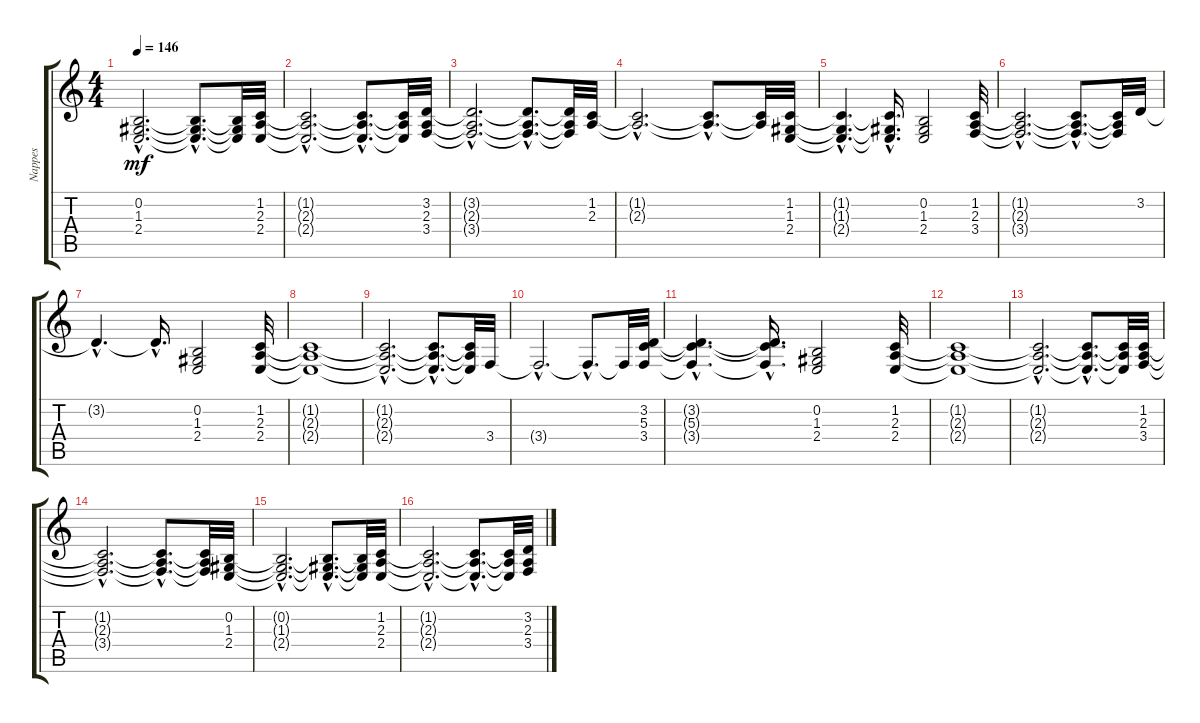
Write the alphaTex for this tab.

\track ("Nappes  " "Nappes  ") {instrument synthstrings1}
\staff {score tabs}
\tuning (E4 B3 G3 D3 A2 E2) {hide}
\ts (4 4)
\tempo 146
\clef g2
\ks c
(0.2{hac t} 1.3{hac t} 2.4{hac t}).2{d dy mf} (0.2{hac t} 1.3{hac t} 2.4{hac t}).8{d} (0.2{t} 1.3{t} 2.4{t}).32 (1.2 2.3 2.4).32 |
(1.2{hac t} 2.3{hac t} 2.4{hac t}).2{d} (1.2{hac t} 2.3{hac t} 2.4{hac t}).8{d} (1.2{t} 2.3{t} 2.4{t}).32 (3.2 2.3 3.4).32 |
(3.2{hac t} 2.3{hac t} 3.4{hac t}).2{d} (3.2{hac t} 2.3{hac t} 3.4{hac t}).8{d} (3.2{t} 2.3{t} 3.4{t}).32 (1.2 2.3).32 |
(1.2{hac t} 2.3{hac t}).2{d} (1.2{hac t} 2.3{hac t}).8{d} (1.2{t} 2.3{t}).32 (1.2 1.3 2.4).32 |
(1.2{hac t} 1.3{hac t} 2.4{hac t}).4{d} (1.2{hac t} 1.3{hac t} 2.4{hac t}).16{d} (0.2 1.3 2.4).2 (1.2 2.3 3.4).32 |
(1.2{hac t} 2.3{hac t} 3.4{hac t}).2{d} (1.2{hac t} 2.3{hac t} 3.4{hac t}).8{d} (1.2{t} 2.3{t} 3.4{t}).32 3.2.32 |
3.2{hac t}.4{d} 3.2{hac t}.16{d} (0.2 1.3 2.4).2 (1.2 2.3 2.4).32 |
(1.2{t} 2.3{t} 2.4{t}).1 |
(1.2{hac t} 2.3{hac t} 2.4{hac t}).2{d} (1.2{hac t} 2.3{hac t} 2.4{hac t}).8{d} (1.2{t} 2.3{t} 2.4{t}).32 3.4.32 |
3.4{hac t}.2{d} 3.4{hac t}.8{d} 3.4{t}.32 (3.2 5.3 3.4).32 |
(3.2{hac t} 5.3{hac t} 3.4{hac t}).4{d} (3.2{hac t} 5.3{hac t} 3.4{hac t}).16{d} (0.2 1.3 2.4).2 (1.2 2.3 2.4).32 |
(1.2{t} 2.3{t} 2.4{t}).1 |
(1.2{hac t} 2.3{hac t} 2.4{hac t}).2{d} (1.2{hac t} 2.3{hac t} 2.4{hac t}).8{d} (1.2{t} 2.3{t} 2.4{t}).32 (1.2 2.3 3.4).32 |
(1.2{hac t} 2.3{hac t} 3.4{hac t}).2{d} (1.2{hac t} 2.3{hac t} 3.4{hac t}).8{d} (1.2{t} 2.3{t} 3.4{t}).32 (0.2 1.3 2.4).32 |
(0.2{hac t} 1.3{hac t} 2.4{hac t}).2{d} (0.2{hac t} 1.3{hac t} 2.4{hac t}).8{d} (0.2{t} 1.3{t} 2.4{t}).32 (1.2 2.3 2.4).32 |
(1.2{hac t} 2.3{hac t} 2.4{hac t}).2{d} (1.2{hac t} 2.3{hac t} 2.4{hac t}).8{d} (1.2{t} 2.3{t} 2.4{t}).32 (3.2 2.3 3.4).32
